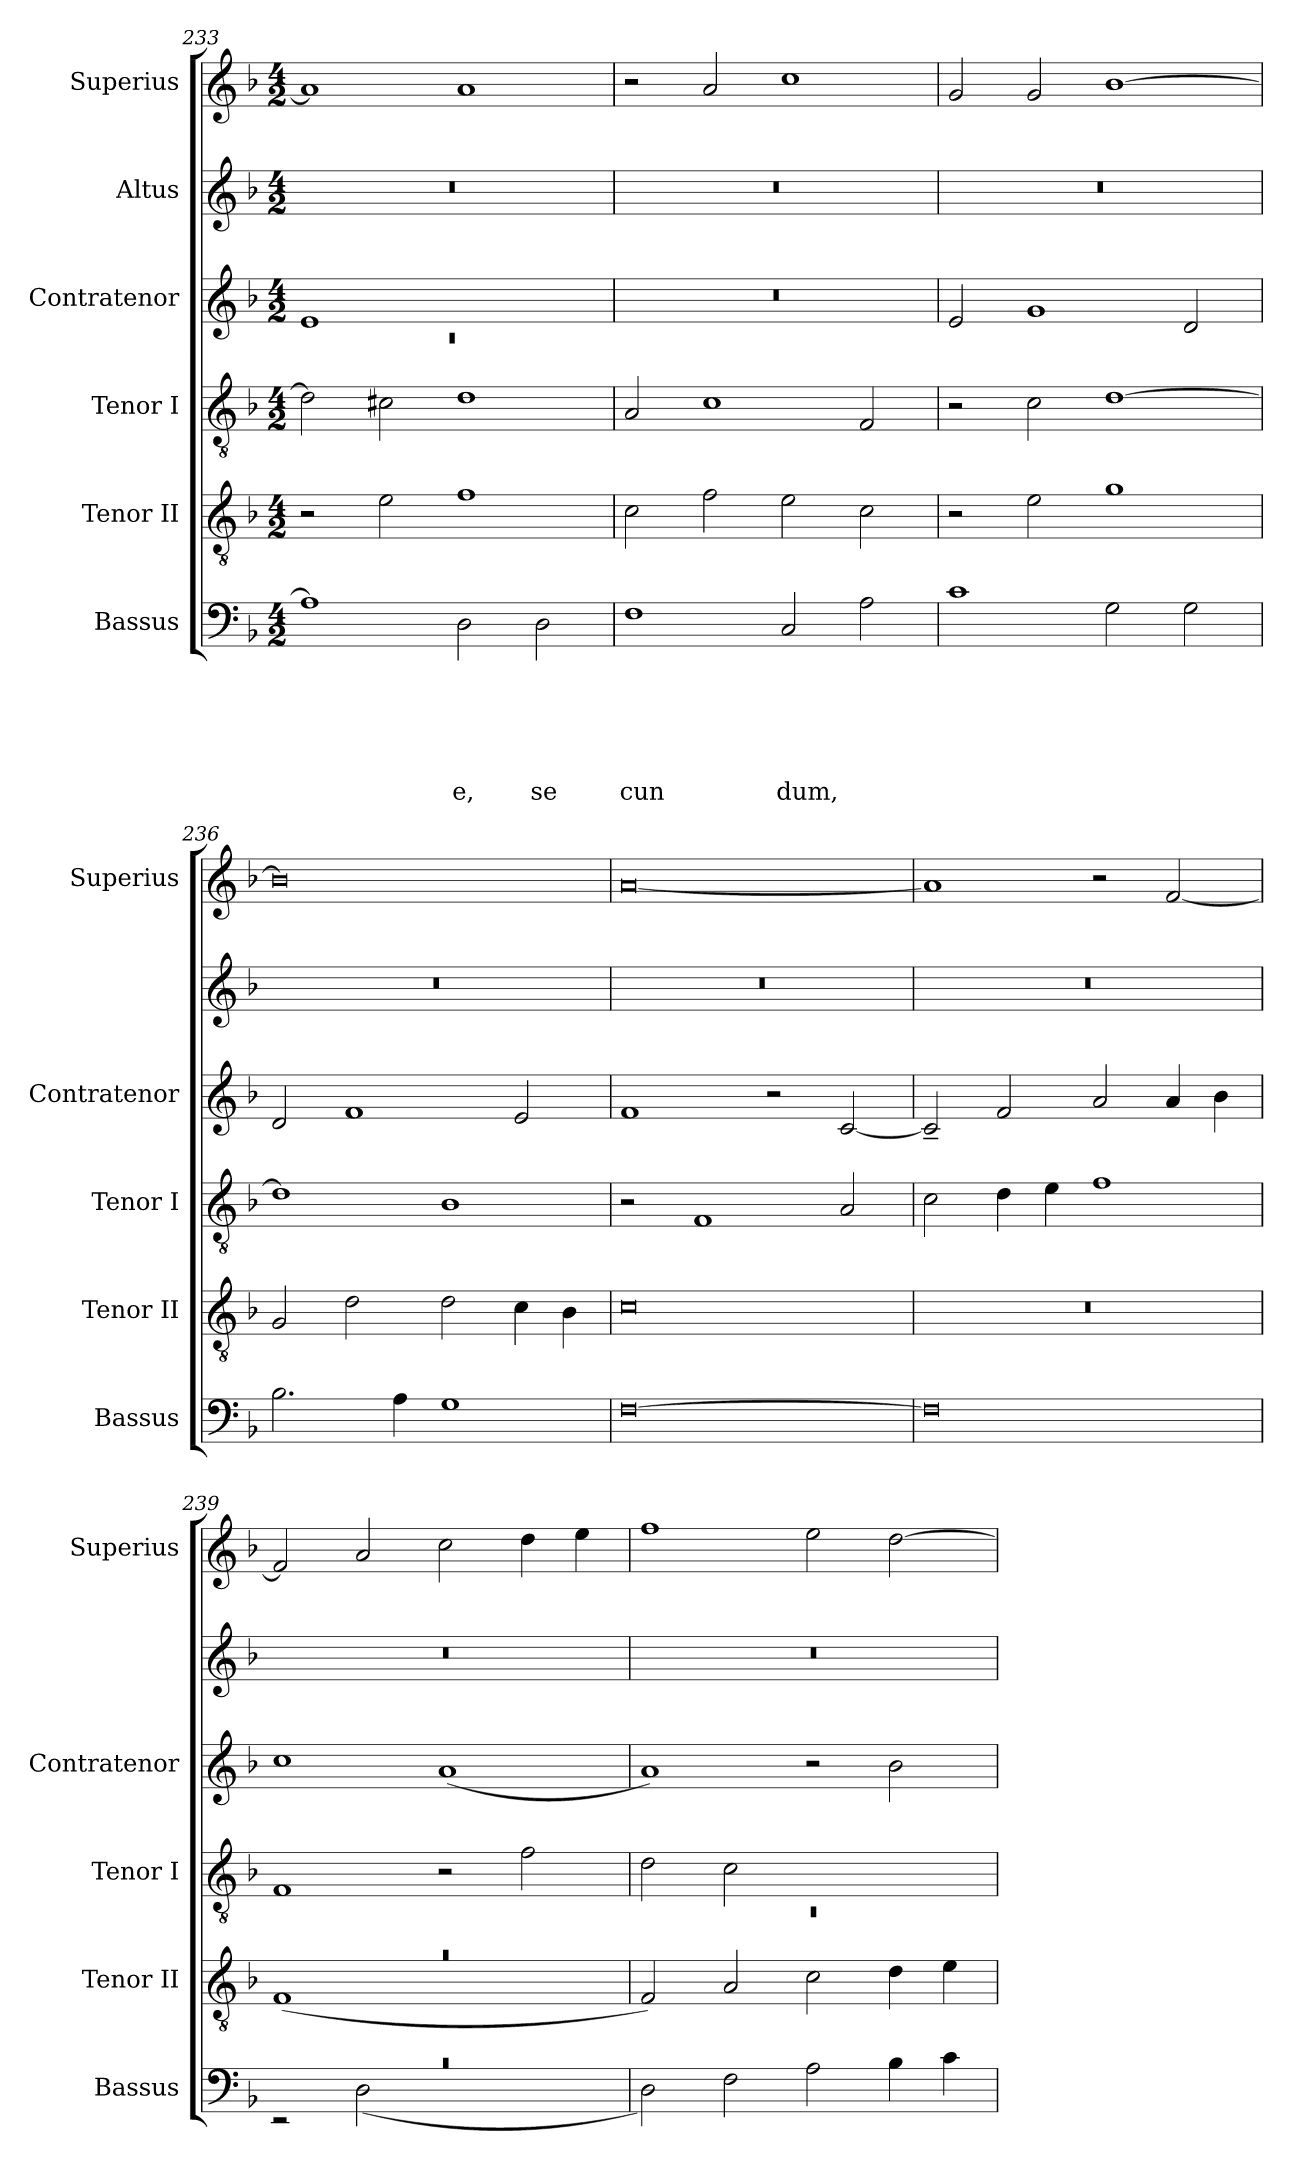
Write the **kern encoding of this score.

**kern	**text	**text	**text	**text	**text	**text	**kern	**kern	**kern	**kern	**kern
*part6	*part6	*part6	*part6	*part6	*part6	*part6	*part5	*part4	*part3	*part2	*part1
*staff6	*staff6	*staff6	*staff6	*staff6	*staff6	*staff6	*staff5	*staff4	*staff3	*staff2	*staff1
*I"Bassus	*	*	*	*	*	*	*I"Tenor II	*I"Tenor I	*I"Contratenor	*I"Altus	*I"Superius
*I'Bassus	*	*	*	*	*	*	*I'Tenor II	*I'Tenor I	*I'Contratenor	*	*I'Superius
*clefF4	*	*	*	*	*	*	*clefGv2	*clefGv2	*clefG2	*clefG2	*clefG2
*k[b-]	*	*	*	*	*	*	*k[b-]	*k[b-]	*k[b-]	*k[b-]	*k[b-]
*F:	*	*	*	*	*	*	*F:	*F:	*F:	*F:	*F:
*M4/2	*	*	*	*	*	*	*M4/2	*M4/2	*M4/2	*M4/2	*M4/2
=233	=233	=233	=233	=233	=233	=233	=233	=233	=233	=233	=233
*	*	*	*	*	*	*	*	*	*^	*	*
!	!	!	!	!	!	!	!	!	!	!LO:N:vis=1	!	!
1A]	.	.	.	.	.	.	2r	2d\]	1e	0rc	0r	1a]
.	.	.	.	.	.	.	2e\	2c#X\	.	.	.	.
!	!	!	!	!	!	!LO:LY:b	!	!	!	!	!	!
2D\	.	.	.	.	.	e,	1f	1d	1ryy	.	.	1a
!	!	!	!	!	!	!LO:LY:b	!	!	!	!	!	!
2D\	.	.	.	.	.	se	.	.	.	.	.	.
*	*	*	*	*	*	*	*	*	*v	*v	*	*
=234	=234	=234	=234	=234	=234	=234	=234	=234	=234	=234	=234
!	!	!	!	!	!	!LO:LY:b	!	!	!	!	!
1F	.	.	.	.	.	cun	2c\	2A/	0r	0r	2r
.	.	.	.	.	.	.	2f\	1c	.	.	2a/
!	!	!	!	!	!	!LO:LY:b	!	!	!	!	!
2C/	.	.	.	.	.	dum,	2e\	.	.	.	1cc
2A\	.	.	.	.	.	.	2c\	2F/	.	.	.
=235	=235	=235	=235	=235	=235	=235	=235	=235	=235	=235	=235
1c	.	.	.	.	.	.	2r	2r	2e/	0r	2g/
.	.	.	.	.	.	.	2e\	2c\	1g	.	2g/
2G\	.	.	.	.	.	.	1g	[>1d	.	.	[>1b-
2G\	.	.	.	.	.	.	.	.	2d/	.	.
=236	=236	=236	=236	=236	=236	=236	=236	=236	=236	=236	=236
2.B-\	.	.	.	.	.	.	2G/	1d]	2d/	0r	0b-]
.	.	.	.	.	.	.	2d\	.	1f	.	.
4A\	.	.	.	.	.	.	.	.	.	.	.
1G	.	.	.	.	.	.	2d\	1B-	.	.	.
.	.	.	.	.	.	.	4c\	.	2e/	.	.
.	.	.	.	.	.	.	4B-\	.	.	.	.
=237	=237	=237	=237	=237	=237	=237	=237	=237	=237	=237	=237
[<0F	.	.	.	.	.	.	0c	2r	1f	0r	[<0a
.	.	.	.	.	.	.	.	1F	.	.	.
.	.	.	.	.	.	.	.	.	2r	.	.
.	.	.	.	.	.	.	.	2A/	[<2c/	.	.
!!LO:LB:g=z
=238	=238	=238	=238	=238	=238	=238	=238	=238	=238	=238	=238
0F]	.	.	.	.	.	.	0r	2c\	2c~</]	0r	1a]
.	.	.	.	.	.	.	.	4d\	2f/	.	.
.	.	.	.	.	.	.	.	4e\	.	.	.
.	.	.	.	.	.	.	.	1f	2a/	.	2r
.	.	.	.	.	.	.	.	.	4a/	.	[<2f/
.	.	.	.	.	.	.	.	.	4b-\	.	.
=239	=239	=239	=239	=239	=239	=239	=239	=239	=239	=239	=239
!LO:N:vis=1	!	!	!	!	!	!	!LO:N:vis=1	!	!	!	!
*^	*	*	*	*	*	*	*^	*	*	*	*
0rc	2rEE	.	.	.	.	.	.	0ra	(<1F	1F	1cc	0r	2f/]
.	(>2D\	.	.	.	.	.	.	.	.	.	.	.	2a/
.	1ryy	.	.	.	.	.	.	.	1ryy	2r	(<1a	.	2cc\
.	.	.	.	.	.	.	.	.	.	2f\	.	.	4dd\
.	.	.	.	.	.	.	.	.	.	.	.	.	4ee\
*v	*v	*	*	*	*	*	*	*	*	*	*	*	*
*	*	*	*	*	*	*	*v	*v	*	*	*	*
=240	=240	=240	=240	=240	=240	=240	=240	=240	=240	=240	=240
*	*	*	*	*	*	*	*	*^	*	*	*
!	!	!	!	!	!	!	!	!	!LO:N:vis=1	!	!	!
2D\)	.	.	.	.	.	.	2F/)	2d\	0rC	1a)	0r	1ff
2F\	.	.	.	.	.	.	2A/	2c\	.	.	.	.
2A\	.	.	.	.	.	.	2c\	1ryy	.	2r	.	2ee\
4B-\	.	.	.	.	.	.	4d\	.	.	2b-\	.	[>2dd\
4c\	.	.	.	.	.	.	4e\	.	.	.	.	.
*	*	*	*	*	*	*	*	*v	*v	*	*	*
=	=	=	=	=	=	=	=	=	=	=	=
*-	*-	*-	*-	*-	*-	*-	*-	*-	*-	*-	*-
